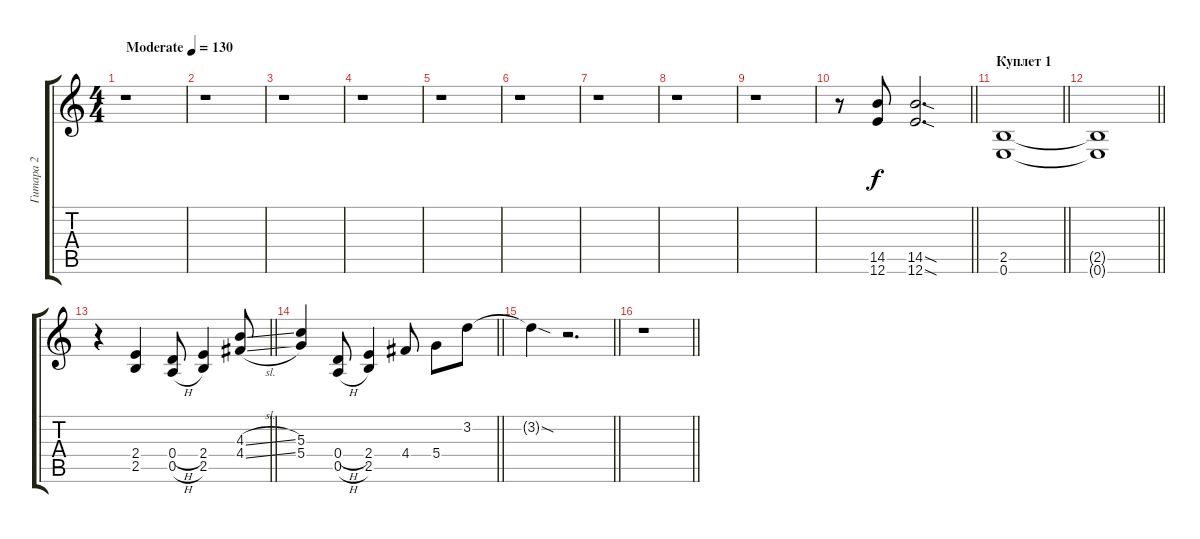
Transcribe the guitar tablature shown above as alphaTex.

\track ("Гитара 2" "Гитара 2") {instrument distortionguitar}
\staff {score tabs}
\tuning (E4 B3 G3 D3 A2 E2) {hide}
\ts (4 4)
\tempo (130 "Moderate")
\clef g2
\ks c
r.1{dy f instrument distortionguitar} |
r.1 |
r.1 |
r.1 |
r.1 |
r.1 |
r.1 |
r.1 |
r.1 |
\barLineRight lightlight
r.8 (14.5 12.6).8 (14.5{sod} 12.6{sod}).2{d} |
\section ("" "Куплет 1")
\barLineRight lightlight
(2.5 0.6).1 |
\barLineRight lightlight
(2.5{t} 0.6{t}).1 |
\barLineRight lightlight
r.4 (2.4 2.5).4 (0.4{h} 0.5{h}).8 (2.4 2.5).4 (4.3{sl} 4.4{sl}).8 |
\barLineRight lightlight
(5.3 5.4).4 (0.4{h} 0.5{h}).8 (2.4 2.5).4 4.4.8 5.4.8 3.2.8 |
\barLineRight lightlight
3.2{sod t}.4 r.2{d} |
\barLineRight lightlight
r.1
